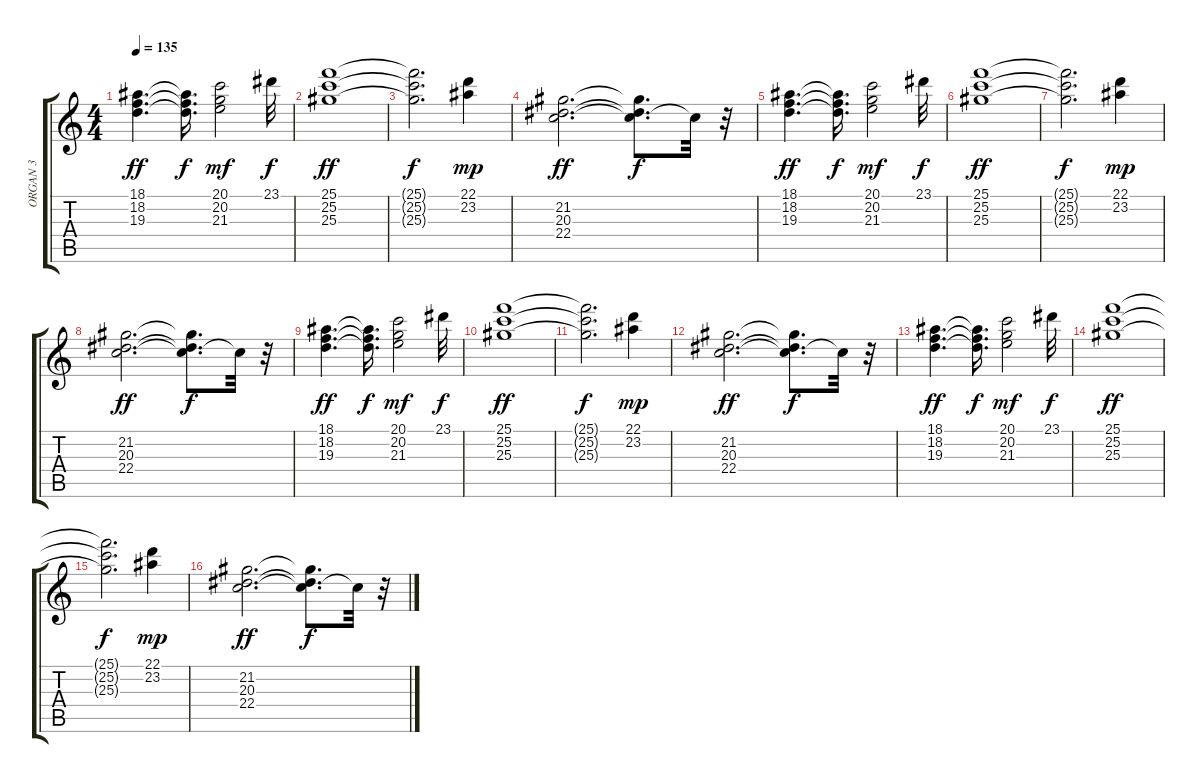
\track ("ORGAN 3" "ORGAN 3") {instrument rockorgan}
\staff {score tabs}
\tuning (E4 B3 G3 D3 A2 E2) {hide}
\ts (4 4)
\tempo 135
\clef g2
\ks c
(18.1 18.2 19.3).4{d dy ff} (18.1{t} 18.2{t} 19.3{t}).16{d dy f} (20.1 20.2 21.3).2{dy mf} 23.1.32{dy f} |
(25.1 25.2 25.3).1{dy ff} |
(25.1{t} 25.2{t} 25.3{t}).2{d dy f} (22.1 23.2).4{dy mp} |
(21.2 20.3 22.4).2{d dy ff} (21.2{t} 20.3{t} 22.4{t}).8{d dy f} 22.4{t}.32 r.32 |
(18.1 18.2 19.3).4{d dy ff} (18.1{t} 18.2{t} 19.3{t}).16{d dy f} (20.1 20.2 21.3).2{dy mf} 23.1.32{dy f} |
(25.1 25.2 25.3).1{dy ff} |
(25.1{t} 25.2{t} 25.3{t}).2{d dy f} (22.1 23.2).4{dy mp} |
(21.2 20.3 22.4).2{d dy ff} (21.2{t} 20.3{t} 22.4{t}).8{d dy f} 22.4{t}.32 r.32 |
(18.1 18.2 19.3).4{d dy ff} (18.1{t} 18.2{t} 19.3{t}).16{d dy f} (20.1 20.2 21.3).2{dy mf} 23.1.32{dy f} |
(25.1 25.2 25.3).1{dy ff} |
(25.1{t} 25.2{t} 25.3{t}).2{d dy f} (22.1 23.2).4{dy mp} |
(21.2 20.3 22.4).2{d dy ff} (21.2{t} 20.3{t} 22.4{t}).8{d dy f} 22.4{t}.32 r.32 |
(18.1 18.2 19.3).4{d dy ff} (18.1{t} 18.2{t} 19.3{t}).16{d dy f} (20.1 20.2 21.3).2{dy mf} 23.1.32{dy f} |
(25.1 25.2 25.3).1{dy ff} |
(25.1{t} 25.2{t} 25.3{t}).2{d dy f} (22.1 23.2).4{dy mp} |
(21.2 20.3 22.4).2{d dy ff} (21.2{t} 20.3{t} 22.4{t}).8{d dy f} 22.4{t}.32 r.32
